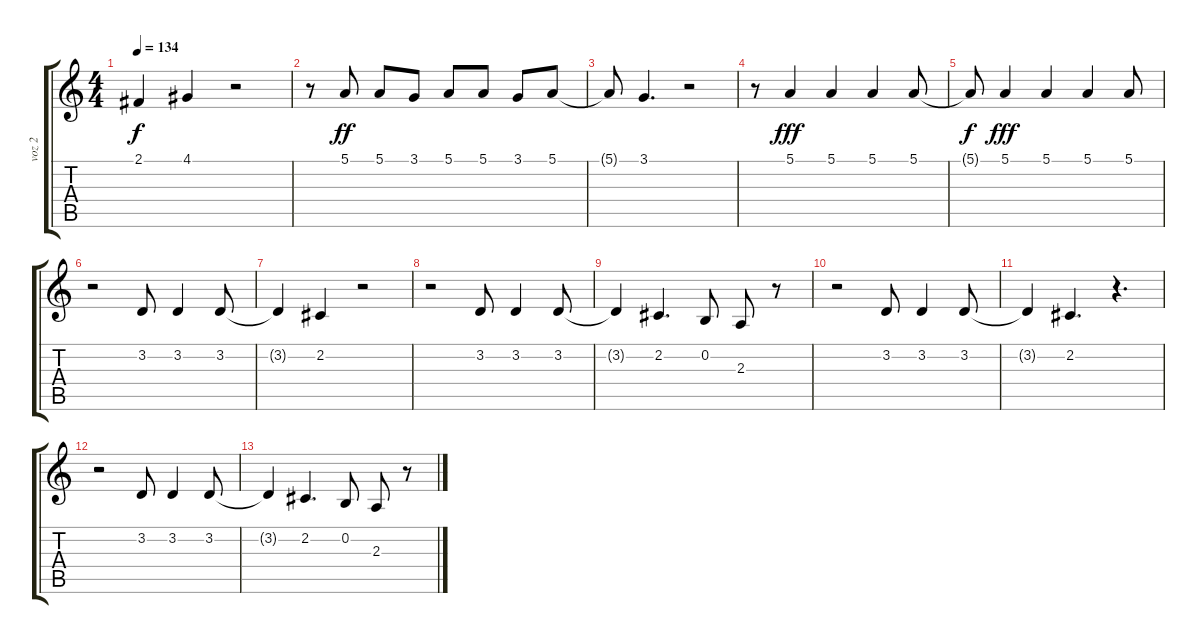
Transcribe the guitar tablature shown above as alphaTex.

\track ("voz 2" "voz 2") {instrument flute}
\staff {score tabs}
\tuning (E4 B3 G3 D3 A2 E2) {hide}
\ts (4 4)
\tempo 134
\clef g2
\ks c
2.1.4{dy f} 4.1.4 r.2 |
r.8 5.1.8{dy ff} 5.1.8 3.1.8 5.1.8 5.1.8 3.1.8 5.1.8 |
5.1{t}.8 3.1.4{d} r.2 |
r.8 5.1.4{dy fff} 5.1.4 5.1.4 5.1.8 |
5.1{t}.8{dy f} 5.1.4{dy fff} 5.1.4 5.1.4 5.1.8 |
r.2 3.2.8 3.2.4 3.2.8 |
3.2{t}.4 2.2.4 r.2 |
r.2 3.2.8 3.2.4 3.2.8 |
3.2{t}.4 2.2.4{d} 0.2.8 2.3.8 r.8 |
r.2 3.2.8 3.2.4 3.2.8 |
3.2{t}.4 2.2.4{d} r.4{d} |
r.2 3.2.8 3.2.4 3.2.8 |
3.2{t}.4 2.2.4{d} 0.2.8 2.3.8 r.8
